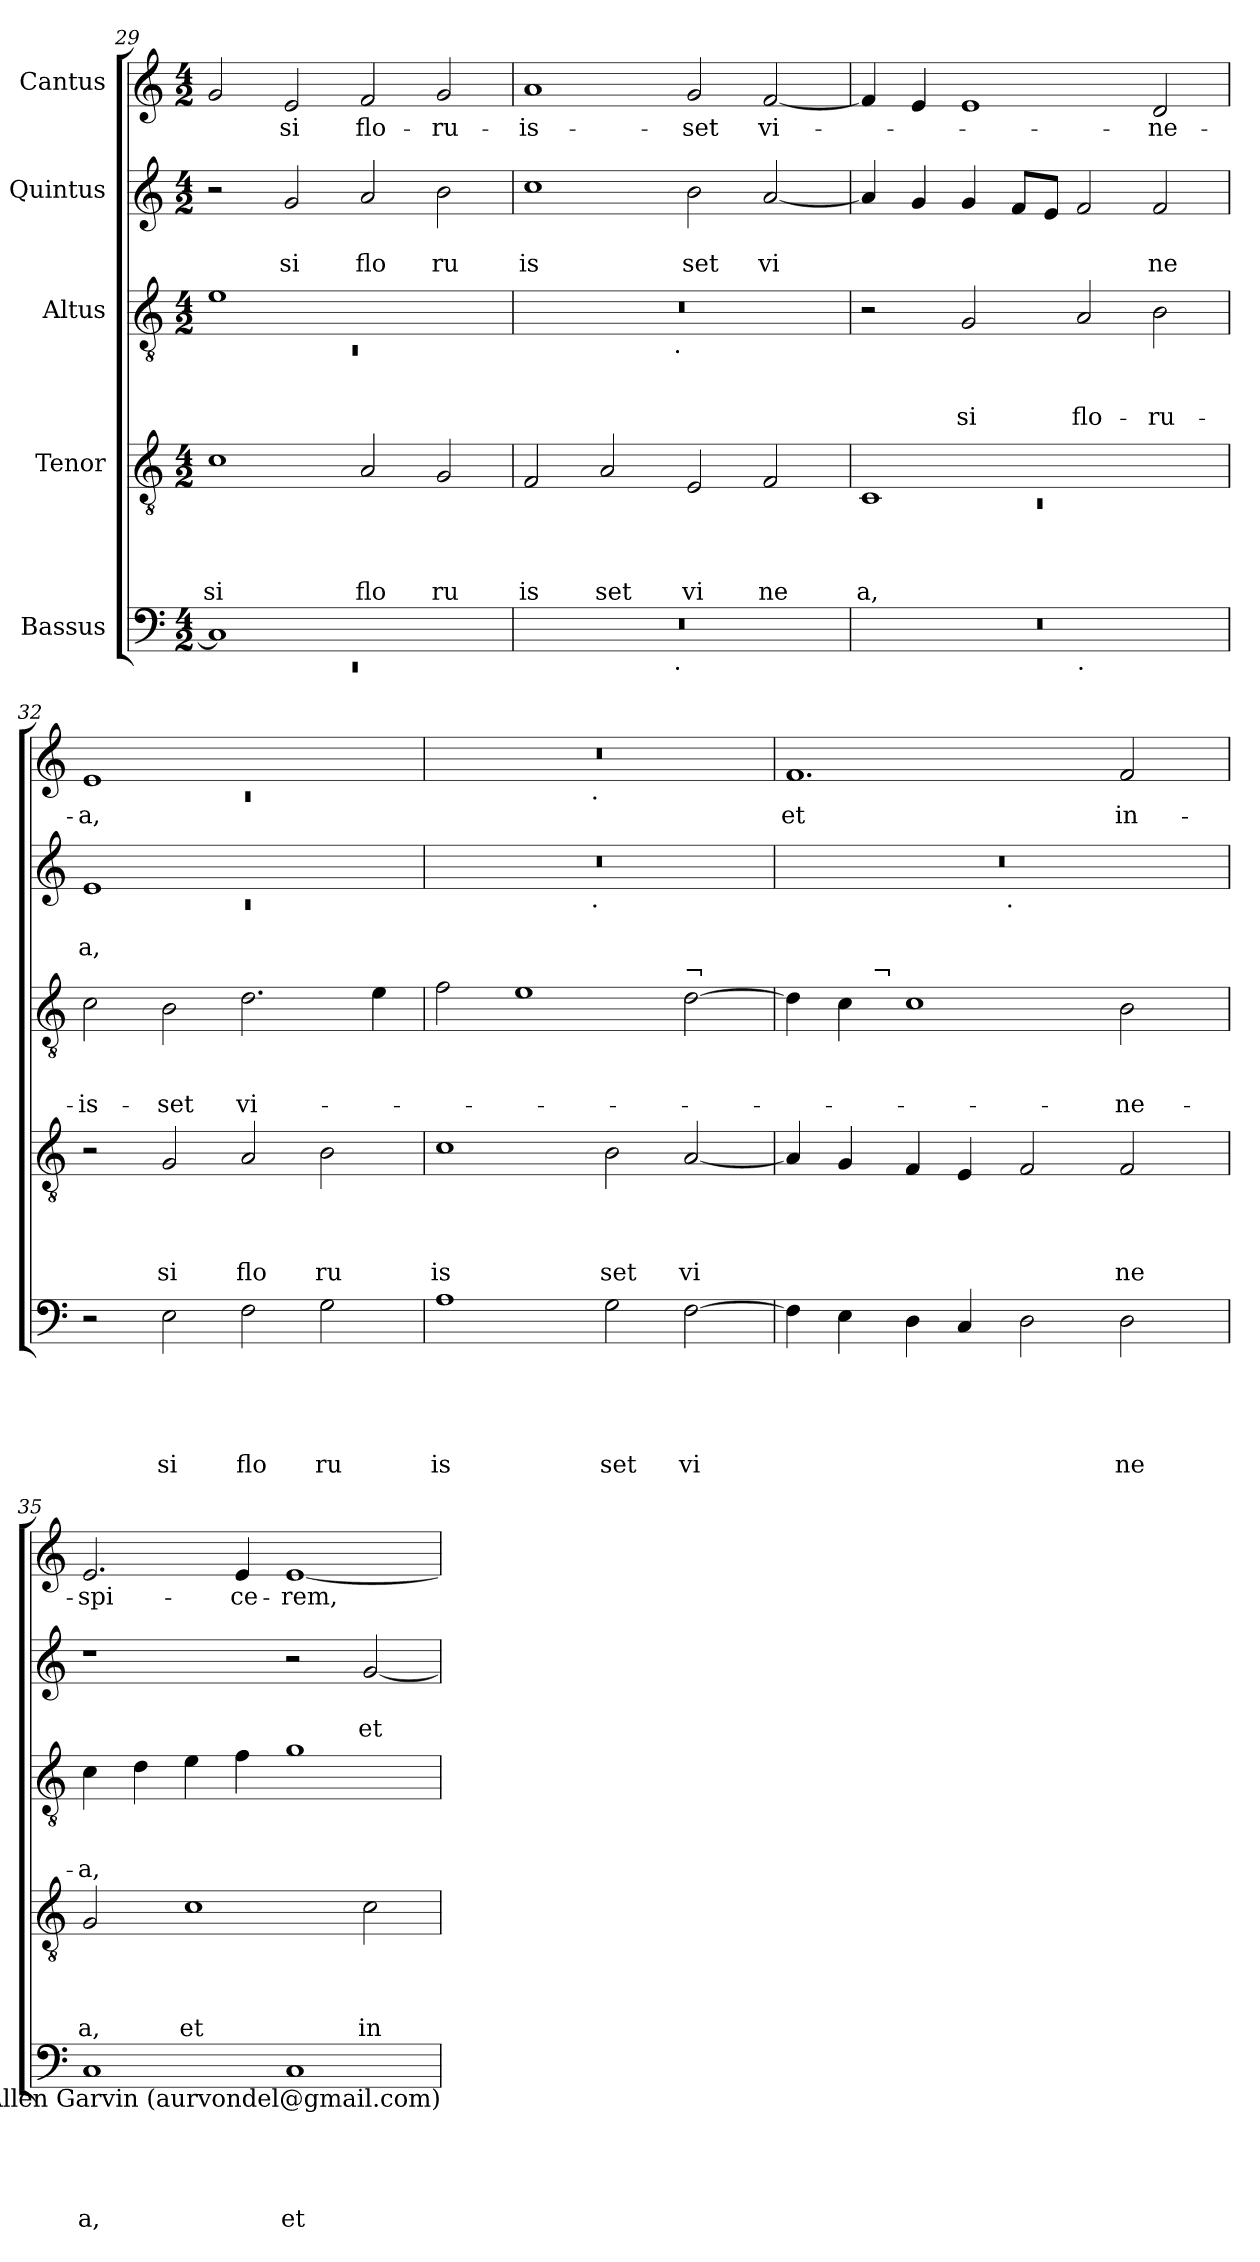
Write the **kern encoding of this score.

**kern	**text	**text	**text	**text	**text	**kern	**text	**text	**text	**text	**kern	**text	**text	**text	**kern	**text	**text	**kern	**text
*part5	*part5	*part5	*part5	*part5	*part5	*part4	*part4	*part4	*part4	*part4	*part3	*part3	*part3	*part3	*part2	*part2	*part2	*part1	*part1
*staff5	*staff5	*staff5	*staff5	*staff5	*staff5	*staff4	*staff4	*staff4	*staff4	*staff4	*staff3	*staff3	*staff3	*staff3	*staff2	*staff2	*staff2	*staff1	*staff1
*I"Bassus	*	*	*	*	*	*I"Tenor	*	*	*	*	*I"Altus	*	*	*	*I"Quintus	*	*	*I"Cantus	*
*clefF4	*	*	*	*	*	*clefGv2	*	*	*	*	*clefGv2	*	*	*	*clefG2	*	*	*clefG2	*
*k[]	*	*	*	*	*	*k[]	*	*	*	*	*k[]	*	*	*	*k[]	*	*	*k[]	*
*C:	*	*	*	*	*	*C:	*	*	*	*	*C:	*	*	*	*C:	*	*	*C:	*
*M4/2	*	*	*	*	*	*M4/2	*	*	*	*	*M4/2	*	*	*	*M4/2	*	*	*M4/2	*
=29	=29	=29	=29	=29	=29	=29	=29	=29	=29	=29	=29	=29	=29	=29	=29	=29	=29	=29	=29
*^	*	*	*	*	*	*	*	*	*	*	*^	*	*	*	*	*	*	*	*
!	!LO:N:vis=1	!	!	!	!	!	!	!	!	!	!LO:LY:b	!	!LO:N:vis=1	!	!	!	!	!	!	!	!
1C]	0rEE	.	.	.	.	.	1c	.	.	.	si	1e	0rC	.	.	.	2r	.	.	2g/	.
!	!	!	!	!	!	!	!	!	!	!	!	!	!	!	!	!	!	!	!LO:LY:b	!	!LO:LY:b
.	.	.	.	.	.	.	.	.	.	.	.	.	.	.	.	.	2g/	.	si	2e/	si
!	!	!	!	!	!	!	!	!	!	!	!LO:LY:b	!	!	!	!	!	!	!	!LO:LY:b	!	!LO:LY:b
1ryy	.	.	.	.	.	.	2A/	.	.	.	flo	1ryy	.	.	.	.	2a/	.	flo	2f/	flo-
!	!	!	!	!	!	!	!	!	!	!	!LO:LY:b	!	!	!	!	!	!	!	!LO:LY:b	!	!LO:LY:b
.	.	.	.	.	.	.	2G/	.	.	.	ru	.	.	.	.	.	2b\	.	ru	2g/	-ru-
=30	=30	=30	=30	=30	=30	=30	=30	=30	=30	=30	=30	=30	=30	=30	=30	=30	=30	=30	=30	=30	=30
!	!	!	!	!	!	!	!	!	!	!	!LO:LY:b	!	!	!	!	!	!	!	!LO:LY:b	!	!LO:LY:b
0r	2ryy	.	.	.	.	.	2F/	.	.	.	is	0r	2ryy	.	.	.	1cc	.	is	1a	-is-
!	!	!	!	!	!	!	!	!	!	!	!LO:LY:b	!	!	!	!	!	!	!	!	!	!
.	4...ryy	.	.	.	.	.	2A/	.	.	.	set	.	4...ryy	.	.	.	.	.	.	.	.
!	!	!	!	!	!	!	!	!	!	!	!	!	!LO:TX:b:t=.	!	!	!	!	!	!	!	!
!	!LO:TX:b:t=.	!	!	!	!	!	!	!	!	!	!	!	!	!	!	!	!	!	!	!	!
.	1ryy	.	.	.	.	.	.	.	.	.	.	.	1ryy	.	.	.	.	.	.	.	.
!	!	!	!	!	!	!	!	!	!	!	!LO:LY:b	!	!	!	!	!	!	!	!LO:LY:b	!	!LO:LY:b
.	.	.	.	.	.	.	2E/	.	.	.	vi	.	.	.	.	.	2b\	.	set	2g/	-set
!	!	!	!	!	!	!	!	!	!	!	!LO:LY:b	!	!	!	!	!	!	!	!LO:LY:b	!	!LO:LY:b
.	.	.	.	.	.	.	2F/	.	.	.	ne	.	.	.	.	.	[<2a/	.	vi	[<2f/	vi-
.	32ryy	.	.	.	.	.	.	.	.	.	.	.	32ryy	.	.	.	.	.	.	.	.
=31	=31	=31	=31	=31	=31	=31	=31	=31	=31	=31	=31	=31	=31	=31	=31	=31	=31	=31	=31	=31	=31
*	*	*	*	*	*	*	*^	*	*	*	*	*	*	*	*	*	*	*	*	*	*
!	!	!	!	!	!	!	!	!LO:N:vis=1	!	!	!	!LO:LY:b	!	!	!	!	!	!	!	!	!	!
*	*	*	*	*	*	*	*	*	*	*	*	*	*v	*v	*	*	*	*	*	*	*	*
0r	1ryy	.	.	.	.	.	1C	0rC	.	.	.	a,	2r	.	.	.	4a/]	.	.	4f/]	.
.	.	.	.	.	.	.	.	.	.	.	.	.	.	.	.	.	4g/	.	.	4e/	.
!	!	!	!	!	!	!	!	!	!	!	!	!	!	!	!	!LO:LY:b	!	!	!	!	!
.	.	.	.	.	.	.	.	.	.	.	.	.	2G/	.	.	si	4g/	.	.	1e	.
.	.	.	.	.	.	.	.	.	.	.	.	.	.	.	.	.	8f/L	.	.	.	.
.	.	.	.	.	.	.	.	.	.	.	.	.	.	.	.	.	8e/J	.	.	.	.
!	!LO:TX:b:t=.	!	!	!	!	!	!	!	!	!	!	!	!	!	!	!	!	!	!	!	!
!	!	!	!	!	!	!	!	!	!	!	!	!	!	!	!	!LO:LY:b	!	!	!	!	!
.	1ryy	.	.	.	.	.	1ryy	.	.	.	.	.	2A/	.	.	flo-	2f/	.	.	.	.
!	!	!	!	!	!	!	!	!	!	!	!	!	!	!	!	!LO:LY:b	!	!	!LO:LY:b	!	!LO:LY:b
.	.	.	.	.	.	.	.	.	.	.	.	.	2B\	.	.	-ru-	2f/	.	ne	2d/	-ne-
*	*	*	*	*	*	*	*v	*v	*	*	*	*	*	*	*	*	*	*	*	*	*
=32	=32	=32	=32	=32	=32	=32	=32	=32	=32	=32	=32	=32	=32	=32	=32	=32	=32	=32	=32	=32
*	*	*	*	*	*	*	*	*	*	*	*	*	*	*	*	*^	*	*	*^	*
!	!	!	!	!	!	!	!	!	!	!	!	!	!	!	!LO:LY:b	!	!LO:N:vis=1	!	!LO:LY:b	!	!LO:N:vis=1	!LO:LY:b
*v	*v	*	*	*	*	*	*	*	*	*	*	*	*	*	*	*	*	*	*	*	*	*
2r	.	.	.	.	.	2r	.	.	.	.	2c\	.	.	-is-	1e	0rc	.	a,	1e	0rc	-a,
!	!	!	!	!	!LO:LY:b	!	!	!	!	!LO:LY:b	!	!	!	!LO:LY:b	!	!	!	!	!	!	!
2E\	.	.	.	.	si	2G/	.	.	.	si	2B\	.	.	-set	.	.	.	.	.	.	.
!	!	!	!	!	!LO:LY:b	!	!	!	!	!LO:LY:b	!	!	!	!LO:LY:b	!	!	!	!	!	!	!
2F\	.	.	.	.	flo	2A/	.	.	.	flo	2.d\	.	.	vi-	1ryy	.	.	.	1ryy	.	.
!	!	!	!	!	!LO:LY:b	!	!	!	!	!LO:LY:b	!	!	!	!	!	!	!	!	!	!	!
2G\	.	.	.	.	ru	2B\	.	.	.	ru	.	.	.	.	.	.	.	.	.	.	.
.	.	.	.	.	.	.	.	.	.	.	4e\	.	.	.	.	.	.	.	.	.	.
=33	=33	=33	=33	=33	=33	=33	=33	=33	=33	=33	=33	=33	=33	=33	=33	=33	=33	=33	=33	=33	=33
!	!	!	!	!	!LO:LY:b	!	!	!	!	!LO:LY:b	!	!	!	!	!	!	!	!	!	!	!
1A	.	.	.	.	is	1c	.	.	.	is	2f\	.	.	.	0r	2ryy	.	.	0r	2ryy	.
.	.	.	.	.	.	.	.	.	.	.	1e	.	.	.	.	4...ryy	.	.	.	4...ryy	.
!	!	!	!	!	!	!	!	!	!	!	!	!	!	!	!	!	!	!	!	!LO:TX:b:t=.	!
!	!	!	!	!	!	!	!	!	!	!	!	!	!	!	!	!LO:TX:b:t=.	!	!	!	!	!
.	.	.	.	.	.	.	.	.	.	.	.	.	.	.	.	1ryy	.	.	.	1ryy	.
!	!	!	!	!	!LO:LY:b	!	!	!	!	!LO:LY:b	!	!	!	!	!	!	!	!	!	!	!
2G\	.	.	.	.	set	2B\	.	.	.	set	.	.	.	.	.	.	.	.	.	.	.
!	!	!	!	!	!	!	!	!	!	!	!LO:TX:a:t=¬	!	!	!	!	!	!	!	!	!	!
!	!	!	!	!	!LO:LY:b	!	!	!	!	!LO:LY:b	!	!	!	!	!	!	!	!	!	!	!
[>2F\	.	.	.	.	vi	[<2A/	.	.	.	vi	[>2d\	.	.	.	.	.	.	.	.	.	.
.	.	.	.	.	.	.	.	.	.	.	.	.	.	.	.	32ryy	.	.	.	32ryy	.
=34	=34	=34	=34	=34	=34	=34	=34	=34	=34	=34	=34	=34	=34	=34	=34	=34	=34	=34	=34	=34	=34
!	!	!	!	!	!	!	!	!	!	!	!	!	!	!	!	!	!	!	!	!	!LO:LY:b
*	*	*	*	*	*	*	*	*	*	*	*^	*	*	*	*	*	*	*	*v	*v	*
4F\]	.	.	.	.	.	4A/]	.	.	.	.	4d\]	4.ryy	.	.	.	0r	2ryy	.	.	1.f	et
4E\	.	.	.	.	.	4G/	.	.	.	.	4c\	.	.	.	.	.	.	.	.	.	.
!	!	!	!	!	!	!	!	!	!	!	!	!LO:TX:a:t=¬	!	!	!	!	!	!	!	!	!
.	.	.	.	.	.	.	.	.	.	.	.	1ryy	.	.	.	.	.	.	.	.	.
4D\	.	.	.	.	.	4F/	.	.	.	.	1c	.	.	.	.	.	4...ryy	.	.	.	.
4C/	.	.	.	.	.	4E/	.	.	.	.	.	.	.	.	.	.	.	.	.	.	.
!	!	!	!	!	!	!	!	!	!	!	!	!	!	!	!	!	!LO:TX:b:t=.	!	!	!	!
.	.	.	.	.	.	.	.	.	.	.	.	.	.	.	.	.	1ryy	.	.	.	.
2D\	.	.	.	.	.	2F/	.	.	.	.	.	.	.	.	.	.	.	.	.	.	.
.	.	.	.	.	.	.	.	.	.	.	.	2ryy	.	.	.	.	.	.	.	.	.
!	!	!	!	!	!LO:LY:b	!	!	!	!	!LO:LY:b	!	!	!	!	!LO:LY:b	!	!	!	!	!	!LO:LY:b
2D\	.	.	.	.	ne	2F/	.	.	.	ne	2B\	.	.	.	-ne-	.	.	.	.	2f/	in-
.	.	.	.	.	.	.	.	.	.	.	.	8ryy	.	.	.	.	.	.	.	.	.
.	.	.	.	.	.	.	.	.	.	.	.	.	.	.	.	.	32ryy	.	.	.	.
!!LO:LB:g=z
=35	=35	=35	=35	=35	=35	=35	=35	=35	=35	=35	=35	=35	=35	=35	=35	=35	=35	=35	=35	=35	=35
!	!	!	!	!	!LO:LY:b	!	!	!	!	!LO:LY:b	!	!	!	!	!LO:LY:b	!	!	!	!	!	!LO:LY:b
*	*	*	*	*	*	*	*	*	*	*	*v	*v	*	*	*	*	*	*	*	*	*
*	*	*	*	*	*	*	*	*	*	*	*	*	*	*	*v	*v	*	*	*	*
1C	.	.	.	.	a,	2G/	.	.	.	a,	4c\	.	.	-a,	1r	.	.	2.e/	-spi-
.	.	.	.	.	.	.	.	.	.	.	4d\	.	.	.	.	.	.	.	.
!	!	!	!	!	!	!	!	!	!	!LO:LY:b	!	!	!	!	!	!	!	!	!
.	.	.	.	.	.	1c	.	.	.	et	4e\	.	.	.	.	.	.	.	.
!	!	!	!	!	!	!	!	!	!	!	!	!	!	!	!	!	!	!	!LO:LY:b
.	.	.	.	.	.	.	.	.	.	.	4f\	.	.	.	.	.	.	4e/	-ce-
!	!	!	!	!	!LO:LY:b	!	!	!	!	!	!	!	!	!	!	!	!	!	!LO:LY:b
1C	.	.	.	.	et	.	.	.	.	.	1g	.	.	.	2r	.	.	[<1e	-rem,
!	!	!	!	!	!	!	!	!	!	!LO:LY:b	!	!	!	!	!	!	!LO:LY:b	!	!
.	.	.	.	.	.	2c\	.	.	.	in-	.	.	.	.	[<2g/	.	et	.	.
!LO:TX:b:t=Typeset by Allen Garvin (aurvondel@gmail.com)	!	!	!	!	!	!	!	!	!	!	!	!	!	!	!	!	!	!	!
=	=	=	=	=	=	=	=	=	=	=	=	=	=	=	=	=	=	=	=
*-	*-	*-	*-	*-	*-	*-	*-	*-	*-	*-	*-	*-	*-	*-	*-	*-	*-	*-	*-
